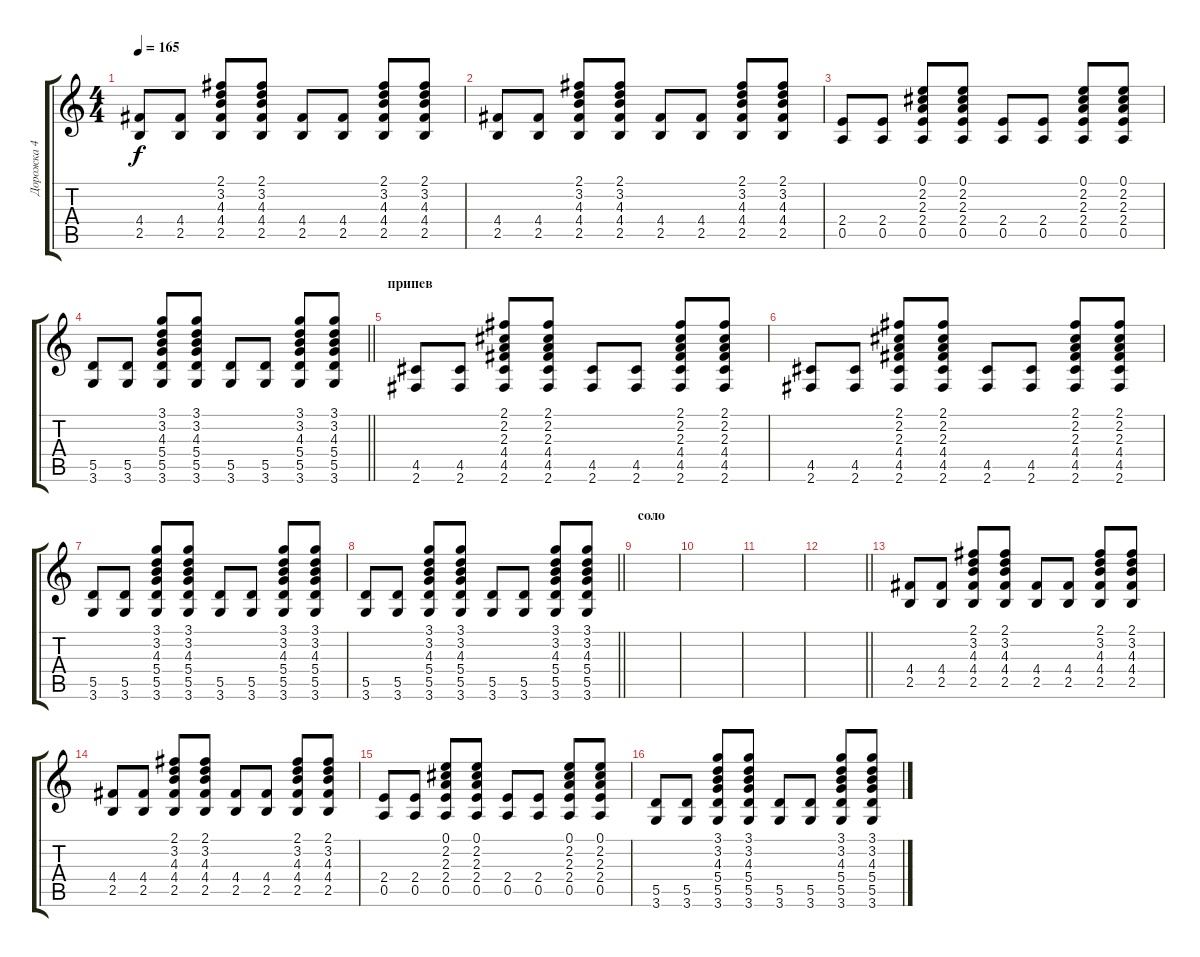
\track ("Дорожка 4" "Дорожка 4") {instrument acousticguitarsteel}
\staff {score tabs}
\tuning (E4 B3 G3 D3 A2 E2) {hide}
\ts (4 4)
\tempo 165
\clef g2
\ks c
(4.4 2.5).8{dy f} (4.4 2.5).8 (2.1 3.2 4.3 4.4 2.5).8 (2.1 3.2 4.3 4.4 2.5).8 (4.4 2.5).8 (4.4 2.5).8 (2.1 3.2 4.3 4.4 2.5).8 (2.1 3.2 4.3 4.4 2.5).8 |
(4.4 2.5).8 (4.4 2.5).8 (2.1 3.2 4.3 4.4 2.5).8 (2.1 3.2 4.3 4.4 2.5).8 (4.4 2.5).8 (4.4 2.5).8 (2.1 3.2 4.3 4.4 2.5).8 (2.1 3.2 4.3 4.4 2.5).8 |
(2.4 0.5).8 (2.4 0.5).8 (0.1 2.2 2.3 2.4 0.5).8 (0.1 2.2 2.3 2.4 0.5).8 (2.4 0.5).8 (2.4 0.5).8 (0.1 2.2 2.3 2.4 0.5).8 (0.1 2.2 2.3 2.4 0.5).8 |
\barLineRight lightlight
(5.5 3.6).8 (5.5 3.6).8 (3.1 3.2 4.3 5.4 5.5 3.6).8 (3.1 3.2 4.3 5.4 5.5 3.6).8 (5.5 3.6).8 (5.5 3.6).8 (3.1 3.2 4.3 5.4 5.5 3.6).8 (3.1 3.2 4.3 5.4 5.5 3.6).8 |
\section ("" "припев")
(4.5 2.6).8 (4.5 2.6).8 (2.1 2.2 2.3 4.4 4.5 2.6).8 (2.1 2.2 2.3 4.4 4.5 2.6).8 (4.5 2.6).8 (4.5 2.6).8 (2.1 2.2 2.3 4.4 4.5 2.6).8 (2.1 2.2 2.3 4.4 4.5 2.6).8 |
(4.5 2.6).8 (4.5 2.6).8 (2.1 2.2 2.3 4.4 4.5 2.6).8 (2.1 2.2 2.3 4.4 4.5 2.6).8 (4.5 2.6).8 (4.5 2.6).8 (2.1 2.2 2.3 4.4 4.5 2.6).8 (2.1 2.2 2.3 4.4 4.5 2.6).8 |
(5.5 3.6).8 (5.5 3.6).8 (3.1 3.2 4.3 5.4 5.5 3.6).8 (3.1 3.2 4.3 5.4 5.5 3.6).8 (5.5 3.6).8 (5.5 3.6).8 (3.1 3.2 4.3 5.4 5.5 3.6).8 (3.1 3.2 4.3 5.4 5.5 3.6).8 |
\barLineRight lightlight
(5.5 3.6).8 (5.5 3.6).8 (3.1 3.2 4.3 5.4 5.5 3.6).8 (3.1 3.2 4.3 5.4 5.5 3.6).8 (5.5 3.6).8 (5.5 3.6).8 (3.1 3.2 4.3 5.4 5.5 3.6).8 (3.1 3.2 4.3 5.4 5.5 3.6).8 |
\section ("" "соло")
|
|
|
\barLineRight lightlight
|
\section ("" "")
(4.4 2.5).8 (4.4 2.5).8 (2.1 3.2 4.3 4.4 2.5).8 (2.1 3.2 4.3 4.4 2.5).8 (4.4 2.5).8 (4.4 2.5).8 (2.1 3.2 4.3 4.4 2.5).8 (2.1 3.2 4.3 4.4 2.5).8 |
(4.4 2.5).8 (4.4 2.5).8 (2.1 3.2 4.3 4.4 2.5).8 (2.1 3.2 4.3 4.4 2.5).8 (4.4 2.5).8 (4.4 2.5).8 (2.1 3.2 4.3 4.4 2.5).8 (2.1 3.2 4.3 4.4 2.5).8 |
(2.4 0.5).8 (2.4 0.5).8 (0.1 2.2 2.3 2.4 0.5).8 (0.1 2.2 2.3 2.4 0.5).8 (2.4 0.5).8 (2.4 0.5).8 (0.1 2.2 2.3 2.4 0.5).8 (0.1 2.2 2.3 2.4 0.5).8 |
(5.5 3.6).8 (5.5 3.6).8 (3.1 3.2 4.3 5.4 5.5 3.6).8 (3.1 3.2 4.3 5.4 5.5 3.6).8 (5.5 3.6).8 (5.5 3.6).8 (3.1 3.2 4.3 5.4 5.5 3.6).8 (3.1 3.2 4.3 5.4 5.5 3.6).8
